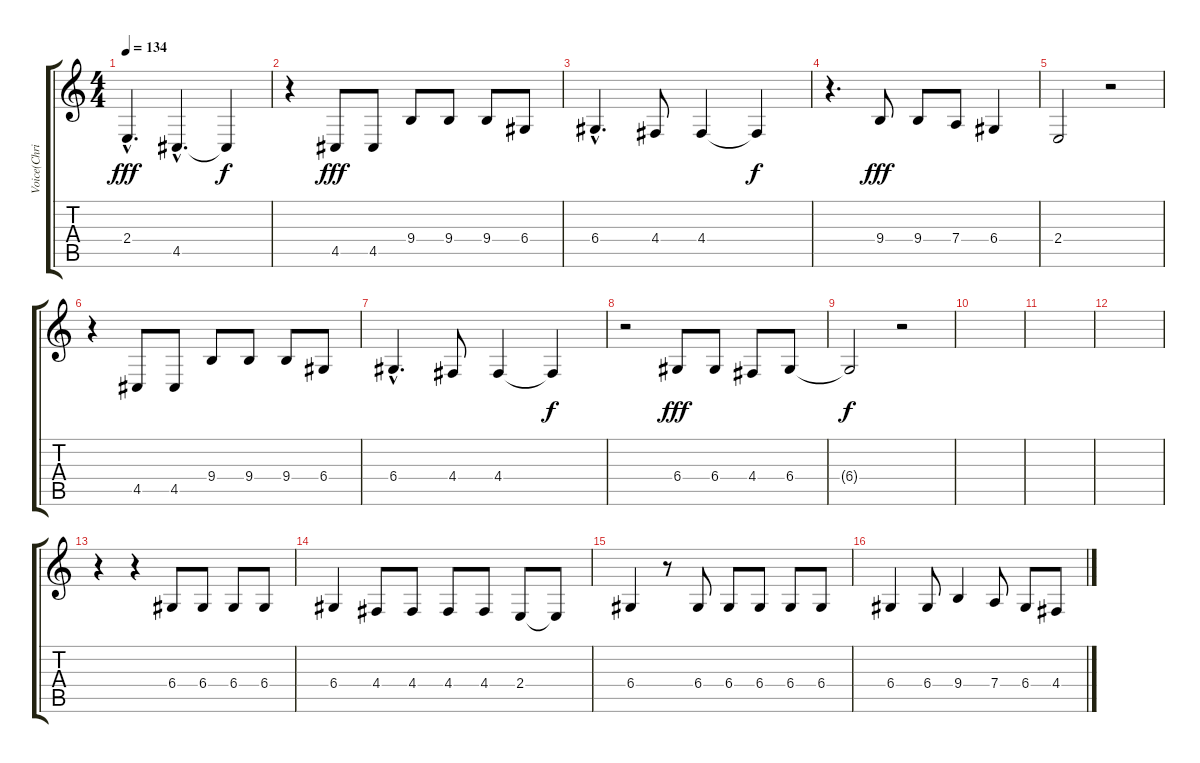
\track ("Voice(Christian)" "Voice(Chri") {instrument cello}
\staff {score tabs}
\tuning (E4 B3 G3 D3 A2 E2) {hide}
\ts (4 4)
\tempo 134
\clef g2
\ks c
2.4{hac}.4{d dy fff} 4.5{hac}.4{d} 4.5{t}.4{dy f} |
r.4 4.5.8{dy fff} 4.5.8 9.4.8 9.4.8 9.4.8 6.4.8 |
6.4{hac}.4{d} 4.4.8 4.4.4 4.4{t}.4{dy f} |
r.4{d} 9.4.8{dy fff} 9.4.8 7.4.8 6.4.4 |
2.4.2 r.2 |
r.4 4.5.8 4.5.8 9.4.8 9.4.8 9.4.8 6.4.8 |
6.4{hac}.4{d} 4.4.8 4.4.4 4.4{t}.4{dy f} |
r.2 6.4.8{dy fff} 6.4.8 4.4.8 6.4.8 |
6.4{t}.2{dy f} r.2 |
|
|
|
r.4{volume 13} r.4 6.4.8 6.4.8 6.4.8 6.4.8 |
6.4.4 4.4.8 4.4.8 4.4.8 4.4.8 2.4.8 2.4{t}.8 |
6.4.4 r.8 6.4.8 6.4.8 6.4.8 6.4.8 6.4.8 |
6.4.4 6.4.8 9.4.4 7.4.8 6.4.8 4.4.8
